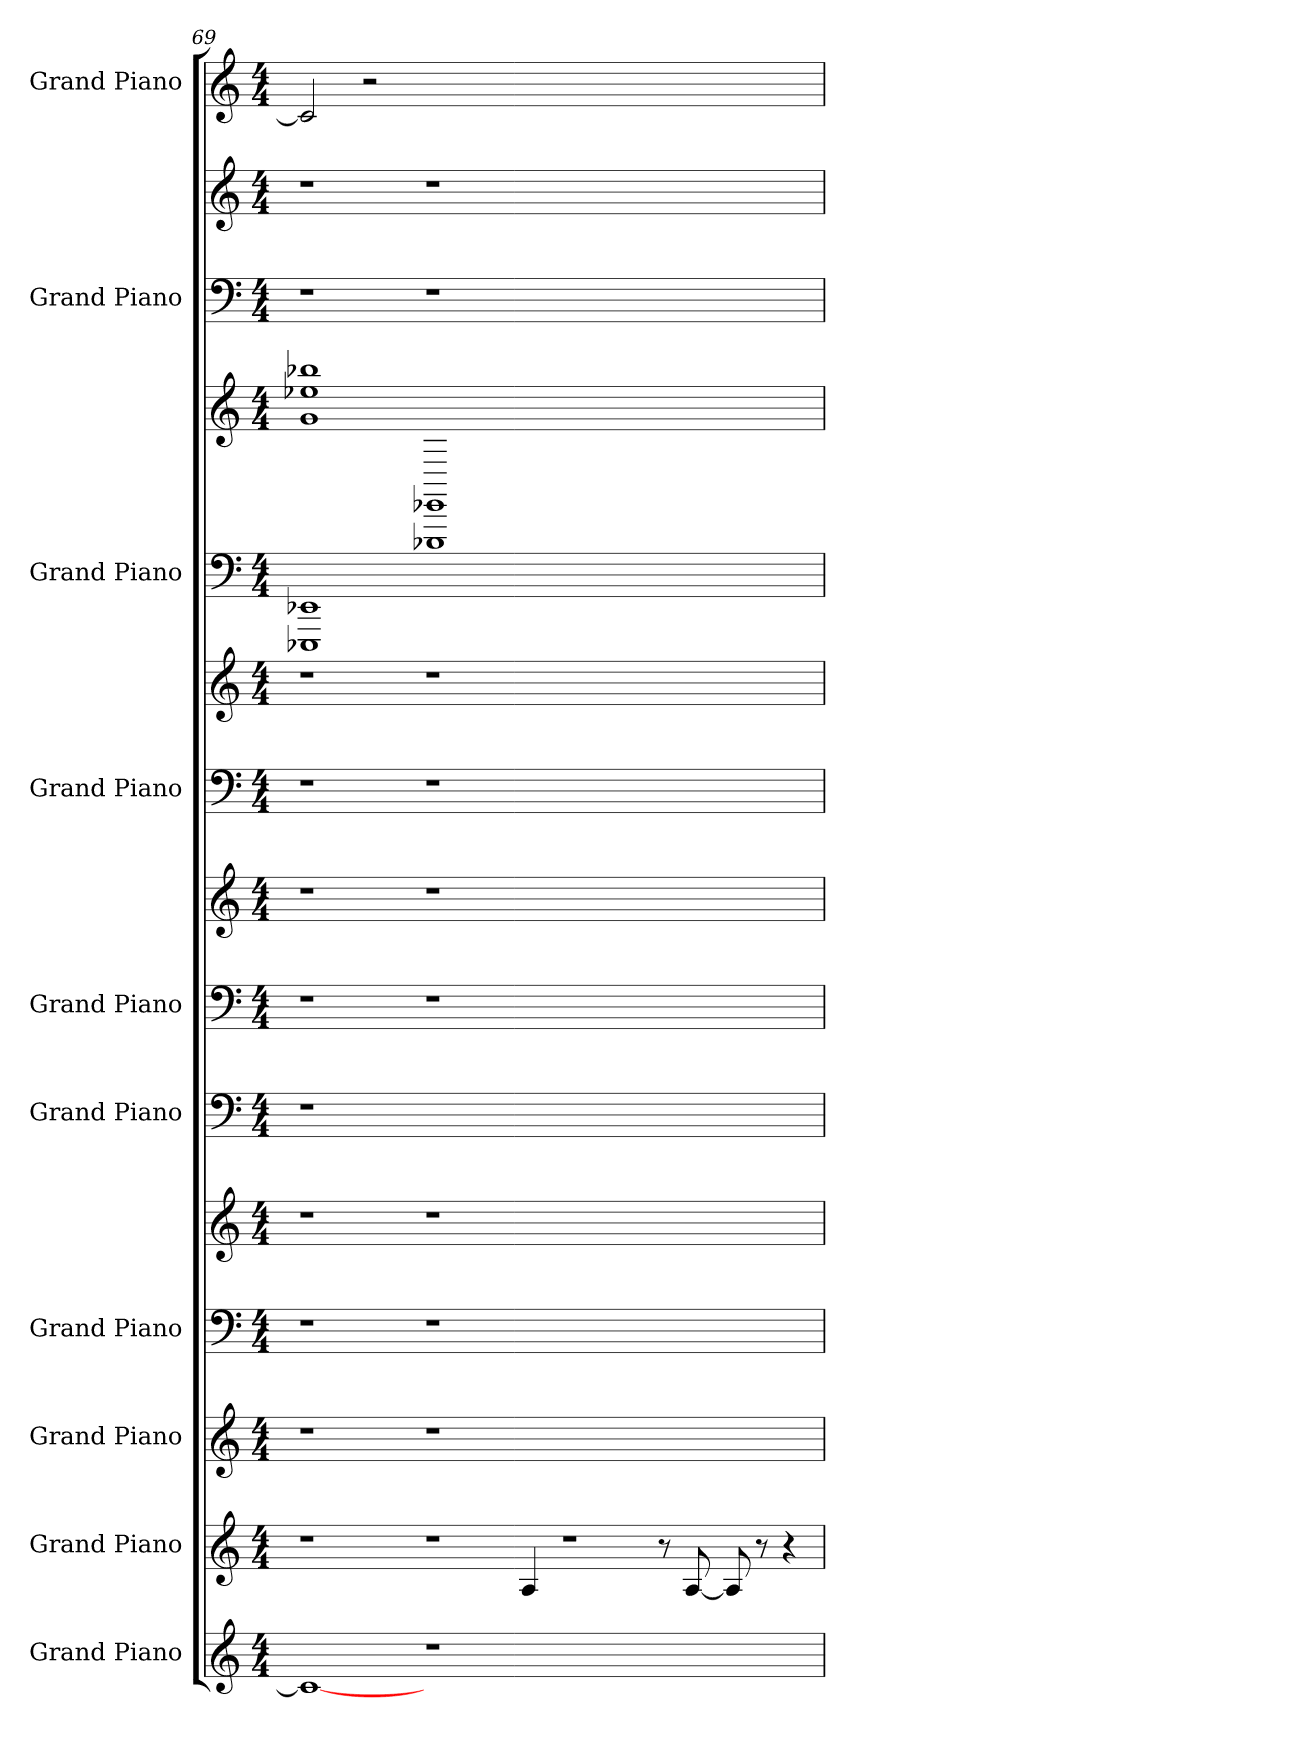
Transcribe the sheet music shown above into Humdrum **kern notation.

**kern	**kern	**kern	**kern	**kern	**kern	**kern	**kern	**kern	**kern	**kern	**kern	**kern	**kern	**kern
*part10	*part9	*part8	*part7	*part7	*part6	*part5	*part5	*part4	*part4	*part3	*part3	*part2	*part2	*part1
*staff15	*staff14	*staff13	*staff12	*staff11	*staff10	*staff9	*staff8	*staff7	*staff6	*staff5	*staff4	*staff3	*staff2	*staff1
*I"Grand Piano	*I"Grand Piano	*I"Grand Piano	*I"Grand Piano	*	*I"Grand Piano	*I"Grand Piano	*	*I"Grand Piano	*	*I"Grand Piano	*	*I"Grand Piano	*	*I"Grand Piano
*clefG2	*clefG2	*clefG2	*clefF4	*clefG2	*clefF4	*clefF4	*clefG2	*clefF4	*clefG2	*clefF4	*clefG2	*clefF4	*clefG2	*clefG2
*k[]	*k[]	*k[]	*k[]	*k[]	*k[]	*k[]	*k[]	*k[]	*k[]	*k[]	*k[]	*k[]	*k[]	*k[]
*C:	*C:	*C:	*C:	*C:	*C:	*C:	*C:	*C:	*C:	*C:	*C:	*C:	*C:	*C:
*M4/4	*M4/4	*M4/4	*M4/4	*M4/4	*M4/4	*M4/4	*M4/4	*M4/4	*M4/4	*M4/4	*M4/4	*M4/4	*M4/4	*M4/4
=69	=69	=69	=69	=69	=69	=69	=69	=69	=69	=69	=69	=69	=69	=69
1c_	1r	1r	1r	1r	1r	1r	1r	1r	1r	1EEE-X 1EE-X	1g 1ee-X 1bb-X	1r	1r	2c]
.	.	.	.	.	.	.	.	.	.	.	.	.	.	2r
1r	1r	1r	1r	1r	0.ryy	1r	1r	1r	1r	0.ryy	1EEE-X 1EE-X	1r	1r	0.ryy
0ryy	4A	0ryy	0ryy	0ryy	.	0ryy	0ryy	0ryy	0ryy	.	0ryy	0ryy	0ryy	.
.	1r	.	.	.	.	.	.	.	.	.	.	.	.	.
.	8r	.	.	.	.	.	.	.	.	.	.	.	.	.
.	[8A	.	.	.	.	.	.	.	.	.	.	.	.	.
.	8A]	.	.	.	.	.	.	.	.	.	.	.	.	.
.	8r	.	.	.	.	.	.	.	.	.	.	.	.	.
.	4r	.	.	.	.	.	.	.	.	.	.	.	.	.
=	=	=	=	=	=	=	=	=	=	=	=	=	=	=
*-	*-	*-	*-	*-	*-	*-	*-	*-	*-	*-	*-	*-	*-	*-
